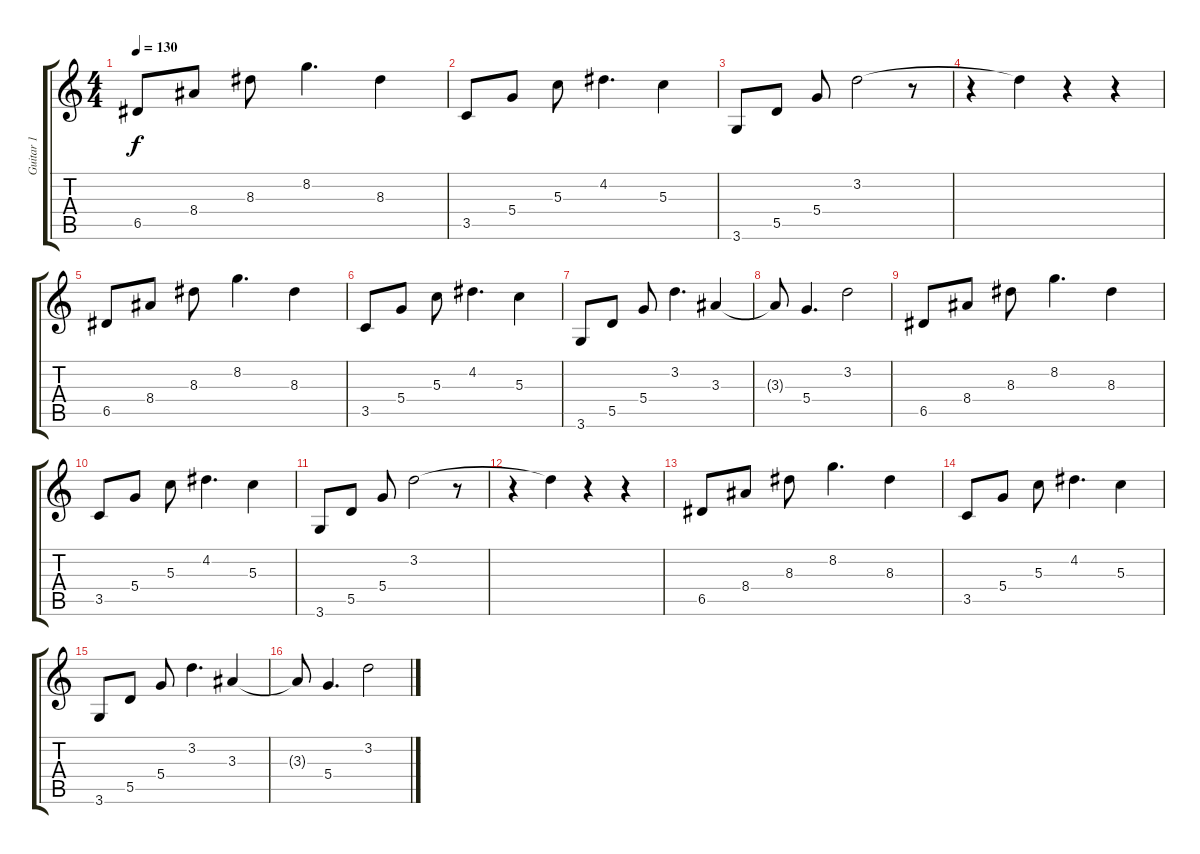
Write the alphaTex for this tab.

\track ("Guitar 1" "Guitar 1") {instrument acousticguitarsteel}
\staff {score tabs}
\tuning (E4 B3 G3 D3 A2 E2) {hide}
\ts (4 4)
\tempo 130
\clef g2
\ks c
6.5.8{dy f} 8.4.8 8.3.8 8.2.4{d} 8.3.4 |
3.5.8 5.4.8 5.3.8 4.2.4{d} 5.3.4 |
3.6.8 5.5.8 5.4.8 3.2.2 r.8 |
r.4 3.2{t}.4 r.4 r.4 |
6.5.8 8.4.8 8.3.8 8.2.4{d} 8.3.4 |
3.5.8 5.4.8 5.3.8 4.2.4{d} 5.3.4 |
3.6.8 5.5.8 5.4.8 3.2.4{d} 3.3.4 |
3.3{t}.8 5.4.4{d} 3.2.2 |
6.5.8 8.4.8 8.3.8 8.2.4{d} 8.3.4 |
3.5.8 5.4.8 5.3.8 4.2.4{d} 5.3.4 |
3.6.8 5.5.8 5.4.8 3.2.2 r.8 |
r.4 3.2{t}.4 r.4 r.4 |
6.5.8 8.4.8 8.3.8 8.2.4{d} 8.3.4 |
3.5.8 5.4.8 5.3.8 4.2.4{d} 5.3.4 |
3.6.8 5.5.8 5.4.8 3.2.4{d} 3.3.4 |
3.3{t}.8 5.4.4{d} 3.2.2
